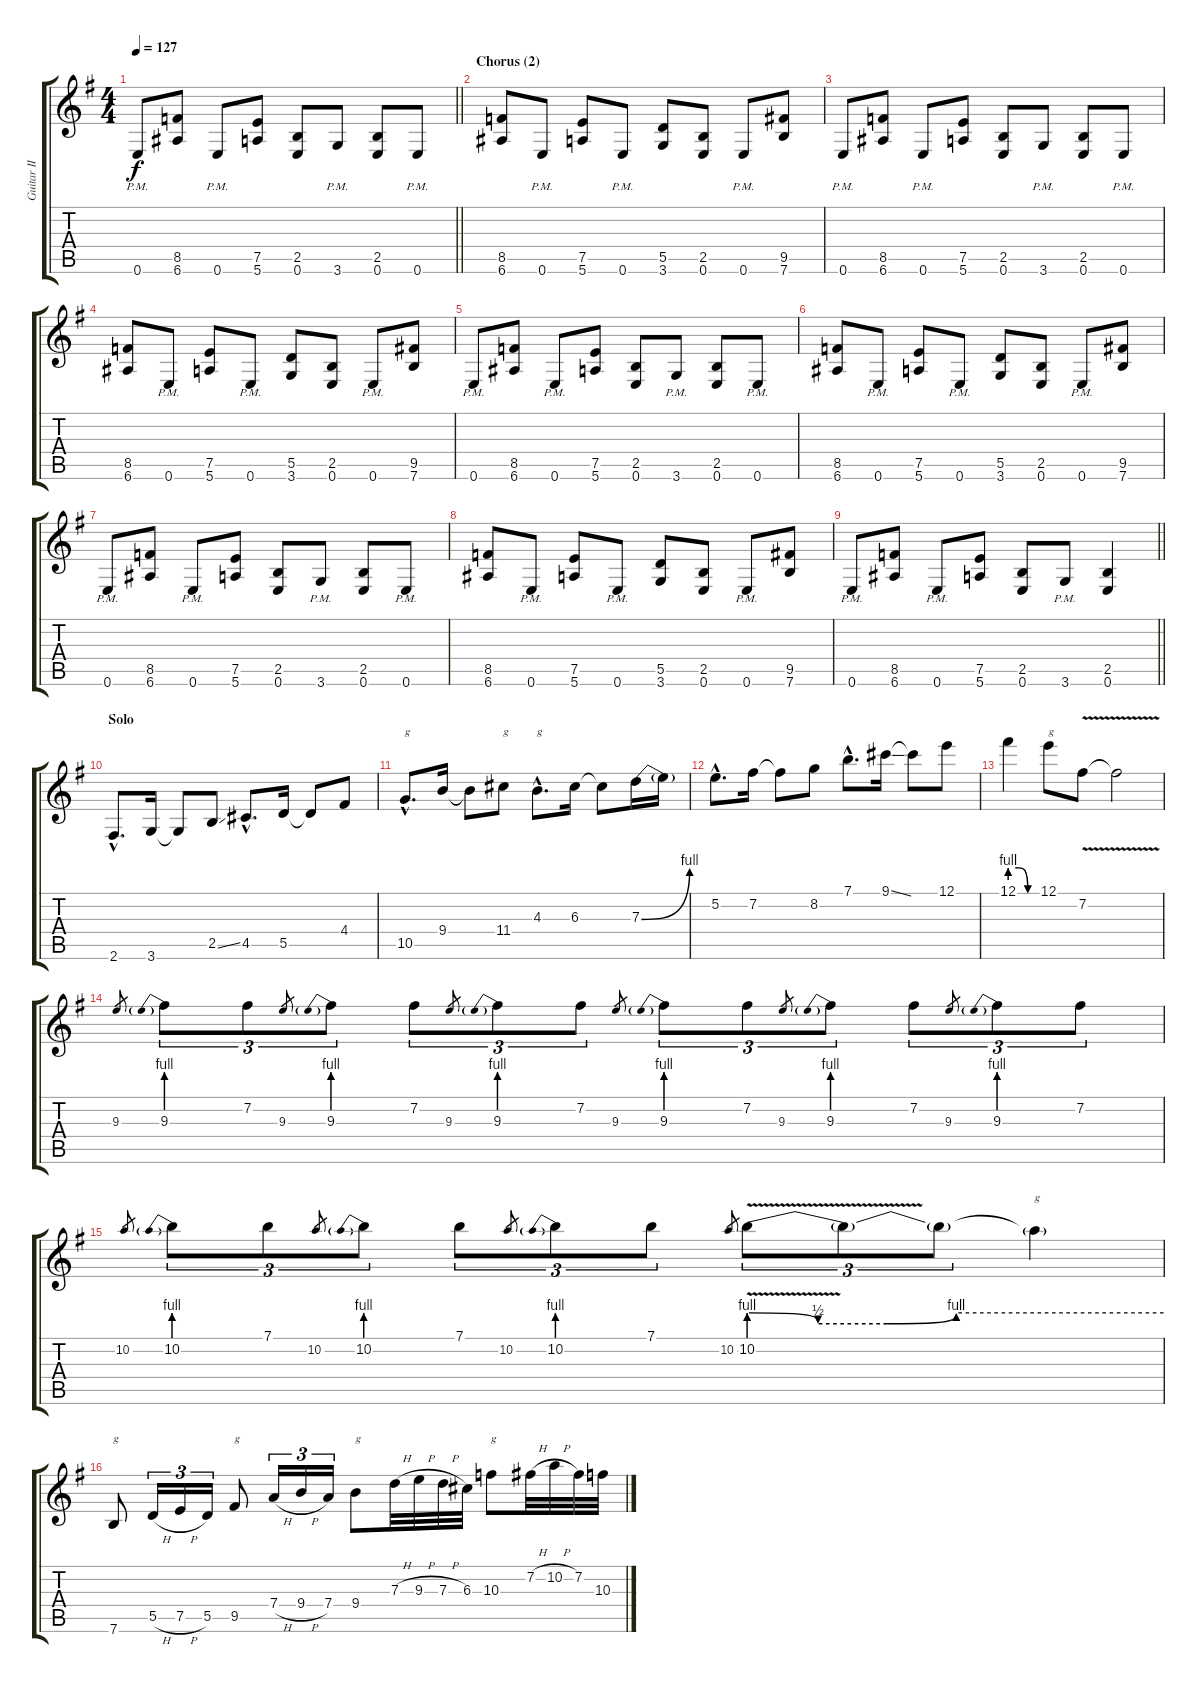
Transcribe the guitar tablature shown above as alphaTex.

\track ("Guitar II" "Guitar II") {instrument distortionguitar}
\staff {score tabs}
\tuning (E4 B3 G3 D3 A2 E2) {hide}
\ts (4 4)
\tempo 127
\clef g2
\barLineRight lightlight
\ks eminor
0.6{pm}.8{dy f} (8.5 6.6).8 0.6{pm}.8 (7.5 5.6).8 (2.5 0.6).8 3.6{pm}.8 (2.5 0.6).8 0.6{pm}.8 |
\section ("" "Chorus (2)")
(8.5 6.6).8 0.6{pm}.8 (7.5 5.6).8 0.6{pm}.8 (5.5 3.6).8 (2.5 0.6).8 0.6{pm}.8 (9.5 7.6).8 |
0.6{pm}.8 (8.5 6.6).8 0.6{pm}.8 (7.5 5.6).8 (2.5 0.6).8 3.6{pm}.8 (2.5 0.6).8 0.6{pm}.8 |
(8.5 6.6).8 0.6{pm}.8 (7.5 5.6).8 0.6{pm}.8 (5.5 3.6).8 (2.5 0.6).8 0.6{pm}.8 (9.5 7.6).8 |
0.6{pm}.8 (8.5 6.6).8 0.6{pm}.8 (7.5 5.6).8 (2.5 0.6).8 3.6{pm}.8 (2.5 0.6).8 0.6{pm}.8 |
(8.5 6.6).8 0.6{pm}.8 (7.5 5.6).8 0.6{pm}.8 (5.5 3.6).8 (2.5 0.6).8 0.6{pm}.8 (9.5 7.6).8 |
0.6{pm}.8 (8.5 6.6).8 0.6{pm}.8 (7.5 5.6).8 (2.5 0.6).8 3.6{pm}.8 (2.5 0.6).8 0.6{pm}.8 |
(8.5 6.6).8 0.6{pm}.8 (7.5 5.6).8 0.6{pm}.8 (5.5 3.6).8 (2.5 0.6).8 0.6{pm}.8 (9.5 7.6).8 |
\barLineRight lightlight
0.6{pm}.8 (8.5 6.6).8 0.6{pm}.8 (7.5 5.6).8 (2.5 0.6).8 3.6{pm}.8 (2.5 0.6).4 |
\section ("" "Solo")
2.6{hac}.8{d volume 16 balance 8} 3.6.16 3.6{t}.8 2.5{ss}.8 4.5{hac}.8{d} 5.5.16 5.5{t}.8 4.4.8 |
10.5{hac}.8{d txt "g"} 9.4.16 9.4{t}.8 11.4.8{txt "g"} 4.3{hac}.8{d txt "g"} 6.3.16 6.3{t}.8 7.3{be (bend 0 0 60 4)}.16 7.3{t}.16 |
5.2{hac}.8{d} 7.2.16 7.2{t}.8 8.2.8 7.1{hac}.8{d} 9.1{ss}.16 9.1{t}.8 12.1.8 |
12.1{be (custom 0 4 20 4 40 0 60 0)}.4 12.1.8{txt "g"} 7.2{v}.8 7.2{t}.2 |
9.3.8{gr} 9.3{be (prebend 0 4 60 4)}.8{tu (3 2)} 7.2.8{tu (3 2)} 9.3.8{gr} 9.3{be (prebend 0 4 60 4)}.8{tu (3 2)} 7.2.8{tu (3 2)} 9.3.8{gr} 9.3{be (prebend 0 4 60 4)}.8{tu (3 2)} 7.2.8{tu (3 2)} 9.3.8{gr} 9.3{be (prebend 0 4 60 4)}.8{tu (3 2)} 7.2.8{tu (3 2)} 9.3.8{gr} 9.3{be (prebend 0 4 60 4)}.8{tu (3 2)} 7.2.8{tu (3 2)} 9.3.8{gr} 9.3{be (prebend 0 4 60 4)}.8{tu (3 2)} 7.2.8{tu (3 2)} |
10.2.8{gr} 10.2{be (prebend 0 4 60 4)}.8{tu (3 2)} 7.1.8{tu (3 2)} 10.2.8{gr} 10.2{be (prebend 0 4 60 4)}.8{tu (3 2)} 7.1.8{tu (3 2)} 10.2.8{gr} 10.2{be (prebend 0 4 60 4)}.8{tu (3 2)} 7.1.8{tu (3 2)} 10.2.8{gr} 10.2{be (custom 0 4 10 2 20 2 30 4 60 4) v}.8{tu (3 2)} 10.2{t}.8{tu (3 2)} 10.2{t}.8{tu (3 2)} 10.2{t}.4{txt "g"} |
7.6.8{txt "g"} 5.5{h}.16{tu (3 2)} 7.5{h}.16{tu (3 2)} 5.5.16{tu (3 2)} 9.5.8{txt "g"} 7.4{h}.16{tu (3 2)} 9.4{h}.16{tu (3 2)} 7.4.16{tu (3 2)} 9.4.8{txt "g"} 7.3{h}.32 9.3{h}.32 7.3{h}.32 6.3.32 10.3.8{txt "g"} 7.2{h}.32 10.2{h}.32 7.2.32 10.3.32
